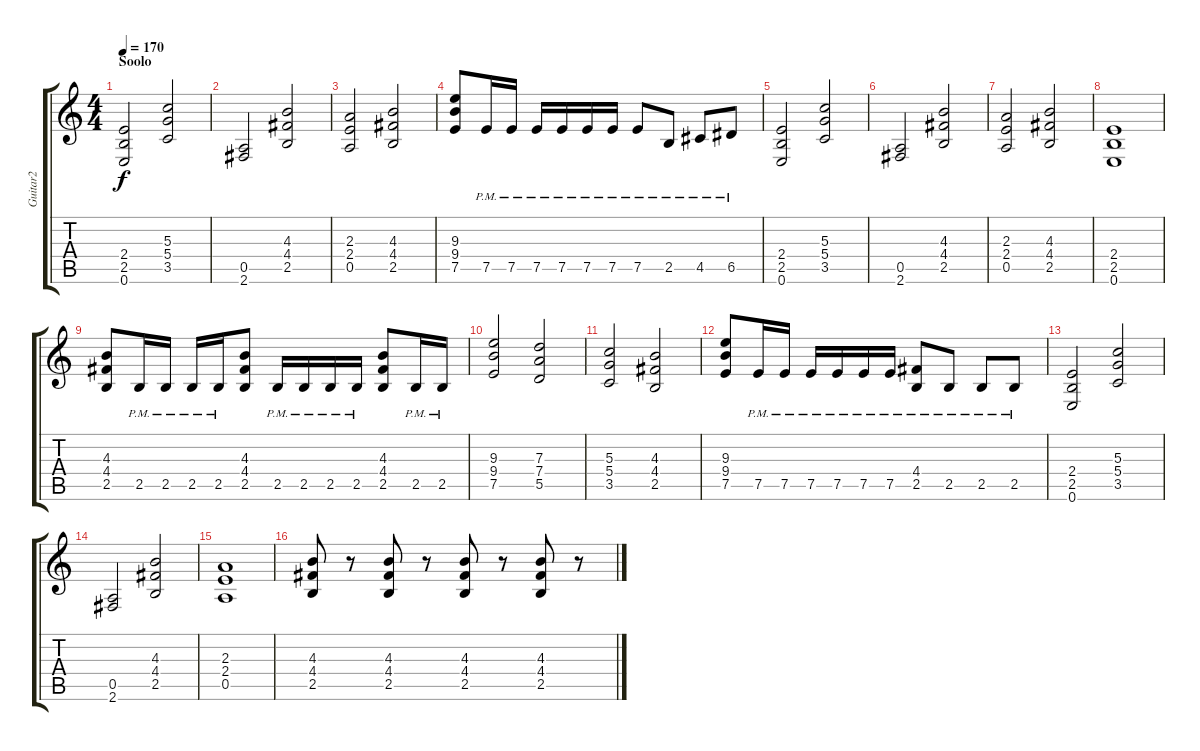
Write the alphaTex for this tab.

\track ("Guitar2" "Guitar2") {instrument distortionguitar}
\staff {score tabs}
\tuning (E4 B3 G3 D3 A2 E2) {hide}
\ts (4 4)
\section ("" "Soolo")
\tempo 170
\clef g2
\ks c
(2.4 2.5 0.6).2{dy f} (5.3 5.4 3.5).2 |
(0.5 2.6).2 (4.3 4.4 2.5).2 |
(2.3 2.4 0.5).2 (4.3 4.4 2.5).2 |
(9.3 9.4 7.5).8 7.5{pm}.16 7.5{pm}.16 7.5{pm}.16 7.5{pm}.16 7.5{pm}.16 7.5{pm}.16 7.5{pm}.8 2.5{pm}.8 4.5{pm}.8 6.5{pm}.8 |
(2.4 2.5 0.6).2 (5.3 5.4 3.5).2 |
(0.5 2.6).2 (4.3 4.4 2.5).2 |
(2.3 2.4 0.5).2 (4.3 4.4 2.5).2 |
(2.4 2.5 0.6).1 |
(4.3 4.4 2.5).8 2.5{pm}.16 2.5{pm}.16 2.5{pm}.16 2.5{pm}.16 (4.3 4.4 2.5).8 2.5{pm}.16 2.5{pm}.16 2.5{pm}.16 2.5{pm}.16 (4.3 4.4 2.5).8 2.5{pm}.16 2.5{pm}.16 |
(9.3 9.4 7.5).2 (7.3 7.4 5.5).2 |
(5.3 5.4 3.5).2 (4.3 4.4 2.5).2 |
(9.3 9.4 7.5).8 7.5{pm}.16 7.5{pm}.16 7.5{pm}.16 7.5{pm}.16 7.5{pm}.16 7.5{pm}.16 (4.4 2.5{pm}).8 2.5{pm}.8 2.5{pm}.8 2.5{pm}.8 |
(2.4 2.5 0.6).2 (5.3 5.4 3.5).2 |
(0.5 2.6).2 (4.3 4.4 2.5).2 |
(2.3 2.4 0.5).1 |
(4.3 4.4 2.5).8 r.8 (4.3 4.4 2.5).8 r.8 (4.3 4.4 2.5).8 r.8 (4.3 4.4 2.5).8 r.8
